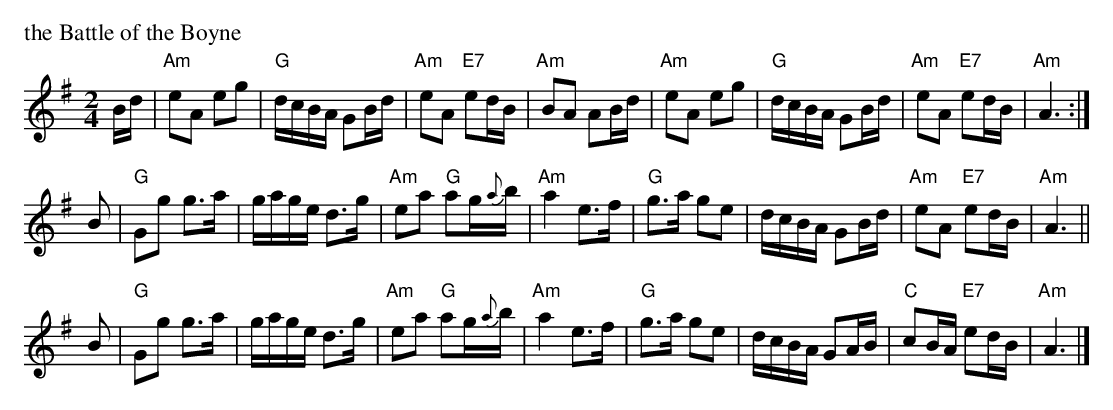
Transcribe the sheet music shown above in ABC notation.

X:1
P: the Battle of the Boyne
M: 2/4
L: 1/16
K: ADor
Bd | "Am"e2A2 e2g2 | "G"dcBA G2Bd | "Am"e2A2 "E7"e2dB | "Am"B2A2 A2Bd \
   | "Am"e2A2 e2g2 | "G"dcBA G2Bd | "Am"e2A2 "E7"e2dB | "Am"A6  :|
B2 | "G"G2g2 g3a | gage d3g  | "Am"e2a2  "G"a2g{a}b | "Am"a4 e3f \
   | "G"g3a g2e2 | dcBA G2Bd | "Am"e2A2 "E7"e2dB    | "Am"A6    ||
B2 | "G"G2g2 g3a | gage d3g  | "Am"e2a2  "G"a2g{a}b | "Am"a4 e3f \
   | "G"g3a g2e2 | dcBA G2AB |  "C"c2BA "E7"e2dB    | "Am"A6    |]
